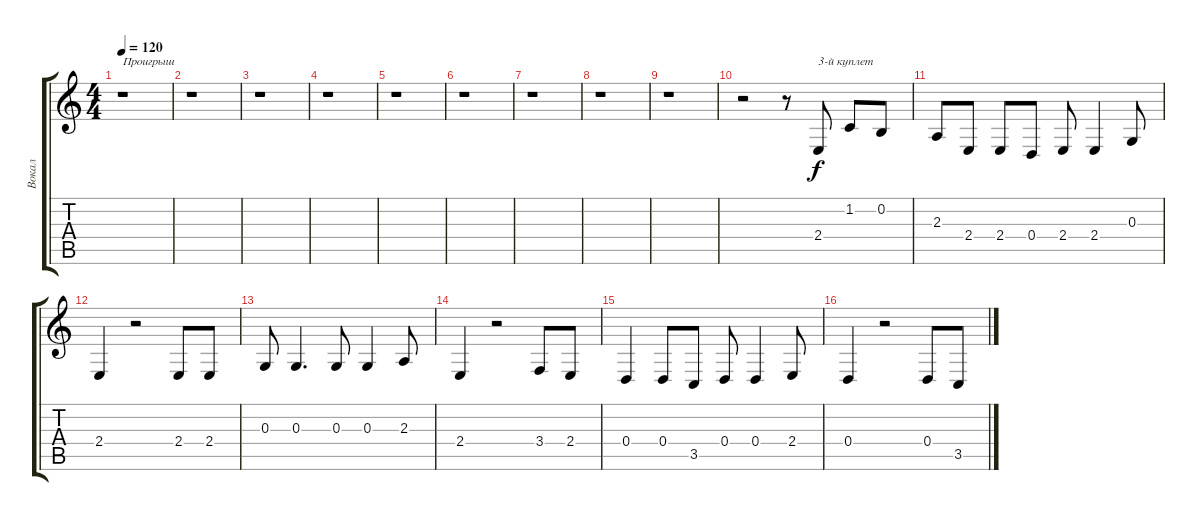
\track ("Вокал" "Вокал") {instrument oboe}
\staff {score tabs}
\tuning (E4 B3 G3 D3 A2 E2) {hide}
\ts (4 4)
\tempo 120
\clef g2
\ks c
r.1{txt "Проигрыш" dy f} |
r.1 |
r.1 |
r.1 |
r.1 |
r.1 |
r.1 |
r.1 |
r.1 |
r.2 r.8 2.4.8{txt "3-й куплет"} 1.2.8 0.2.8 |
2.3.8 2.4.8 2.4.8 0.4.8 2.4.8 2.4.4 0.3.8 |
2.4.4 r.2 2.4.8 2.4.8 |
0.3.8 0.3.4{d} 0.3.8 0.3.4 2.3.8 |
2.4.4 r.2 3.4.8 2.4.8 |
0.4.4 0.4.8 3.5.8 0.4.8 0.4.4 2.4.8 |
0.4.4 r.2 0.4.8 3.5.8
